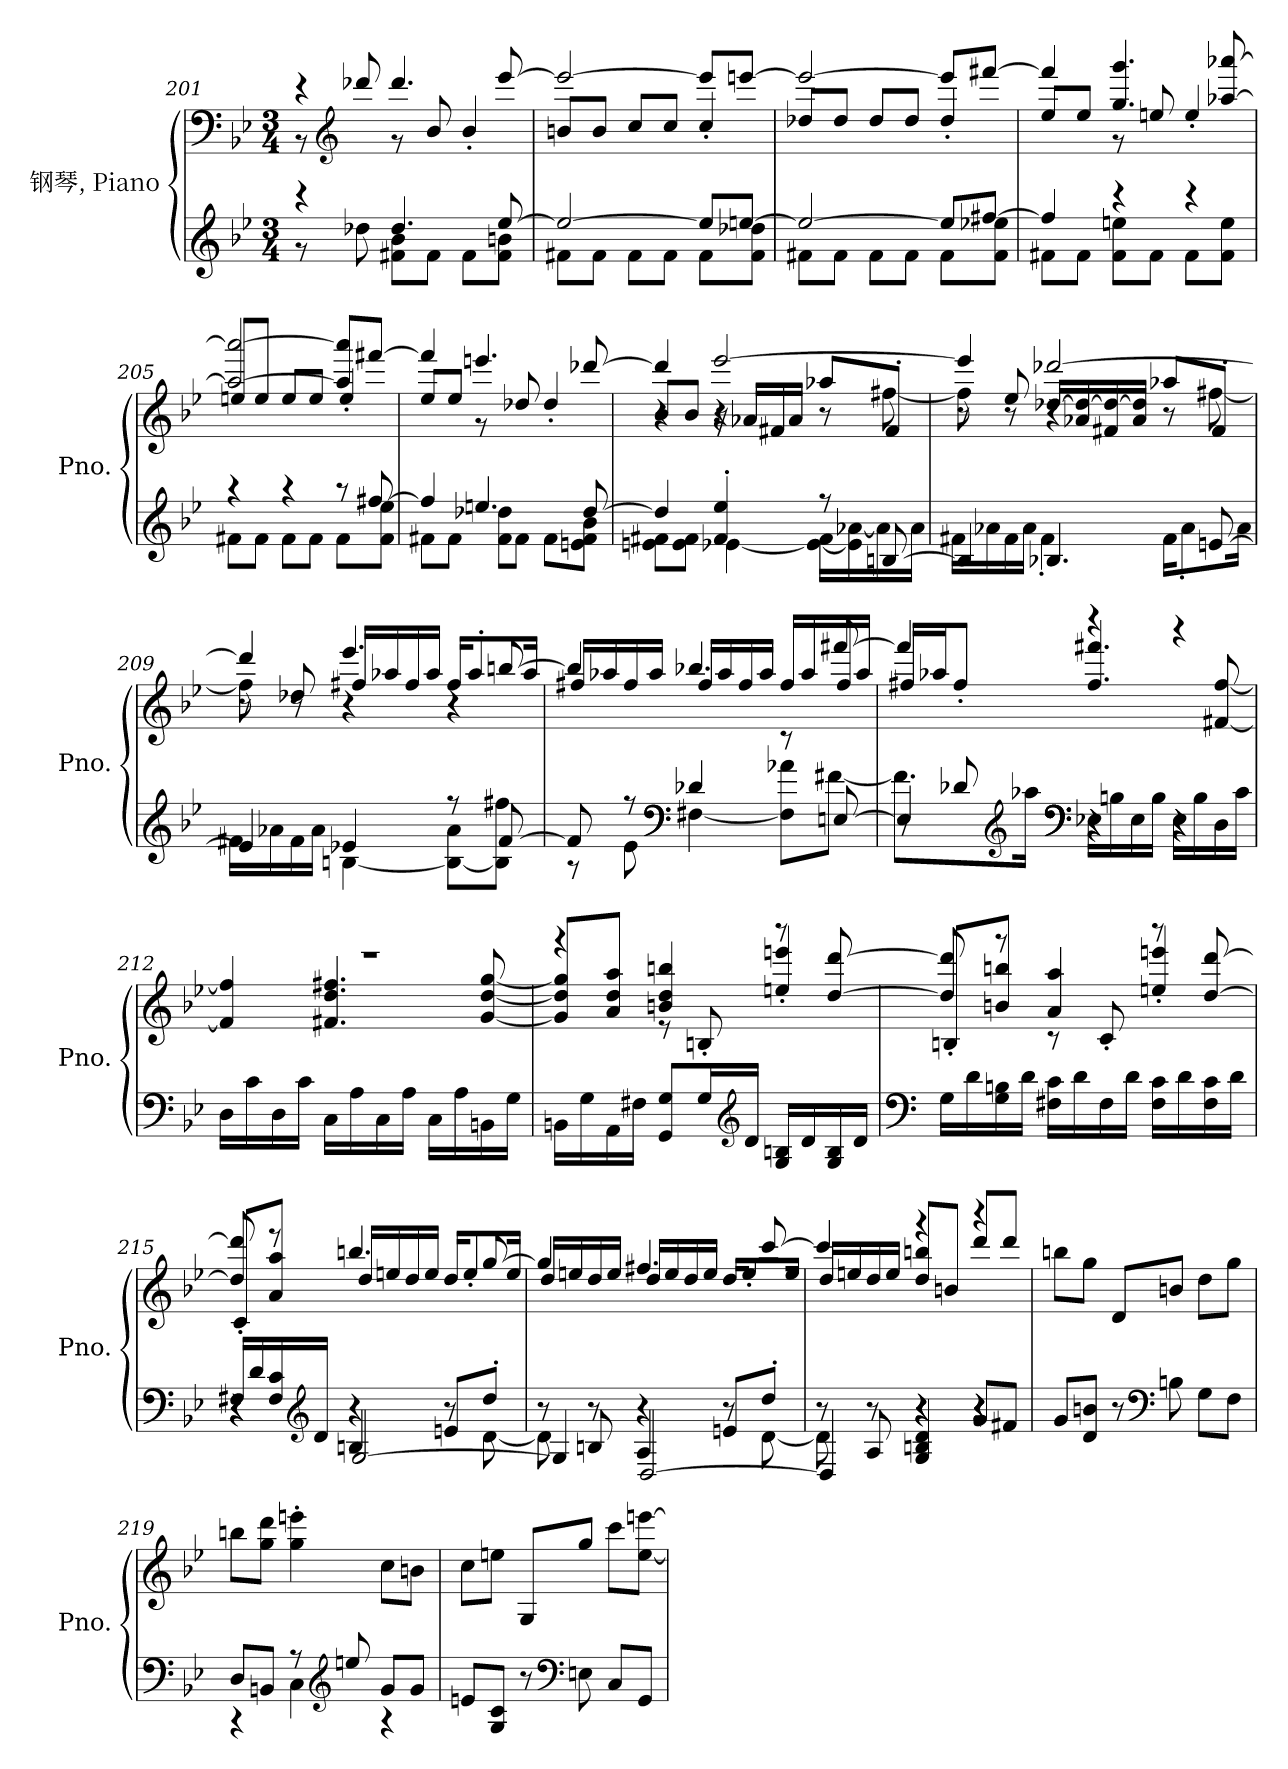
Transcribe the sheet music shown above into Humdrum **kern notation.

**kern	**kern
*part1	*part1
*staff2	*staff1
*I"钢琴, Piano	*
*I'Pno.	*
*clefG2	*clefF4
*k[b-e-]	*k[b-e-]
*M3/4	*M3/4
=201	=201
*^	*^
4r	8r	4r	8r
*	*	*clefG2	*
.	8dd-X\	.	8ddd-X/
4.dd-/	8f#X\ 8b-\L	4.ddd-/	8r
.	8f#\J	.	8b-/
.	8f#\L	.	4b-'/
[8ee-/	8f#\ 8bn\J	[8eee-/	.
=202	=202	=202	=202
2ee-/_	8f#X\L	2eee-/_	8bn/L
.	8f#\J	.	8b/J
.	8f#\L	.	8cc/L
.	8f#\J	.	8cc/J
8ee-/L]	8f#\L	8eee-/L]	4cc'/
[8een/J	8f#\ 8dd-X\J	[8eeen/J	.
=203	=203	=203	=203
2ee/_	8f#X\L	2eee/_	8dd-X/L
.	8f#\J	.	8dd-/J
.	8f#\L	.	8dd-/L
.	8f#\J	.	8dd-/J
8ee/L]	8f#\L	8eee/L]	4dd-'/
[8ff#X/J	8f#\ 8ee-X\J	[8fff#X/J	.
!!LO:LB:g=z	!!
=204	=204	=204	=204
4ff#/]	8f#X\L	4fff#/]	8ee-/L
.	8f#\J	.	8ee-/J
4r	8f#\ 8een\L	4.gg/ 4.ggg/	8r
.	8f#\J	.	8een/
4r	8f#\L	.	4ee'/
.	8f#\ 8ee\J	[8aa-X/ [8aaa-X/	.
=205	=205	=205	=205
4r	8f#X\L	2aa-/_ 2aaa-/_	8een/L
.	8f#\J	.	8ee/J
4r	8f#\L	.	8ee/L
.	8f#\J	.	8ee/J
8r	8f#\L	8aa-/] 8aaa-/]L	4ee'/
[8ff#X/	8f#\ 8ee-\J	[8fff#X/J	.
=206	=206	=206	=206
4ff#/]	8f#X\L	4fff#/]	8ee-/L
.	8f#\J	.	8ee-/J
4.een/	8f#\ 8dd-X\L	4.eeen/	8r
.	8f#\J	.	8dd-X/
.	8f#\L	.	4dd-'/
[8dd-/	8en\ 8f#\ 8b-\J	[8ddd-X/	.
!!LO:LB:g=z
=207	=207	=207	=207
*	*	*	*^
4dd-/]	8en\ 8f#X\L	4ddd-/]	4r	8b-/L
.	8e\ 8f#\J	.	.	8b-/J
4f#/' 4ee-/'	[4e-X\	[2eee-/	4r	16r
.	.	.	.	16a-X/LL
.	.	.	.	16f#X/
.	.	.	.	16a-/JJ
8r	16e-\_ 16f#\LL	.	8r	8aa-X/L
.	16e-\] [16a-X\	.	.	.
[8Bn/	16a-\]	.	[8ff#X\	8f#'/J
.	16a-\JJ	.	.	.
=208	=208	=208	=208	=208
4B/]	16f#X\LL	4eee-/]	8ff#\]	8r
.	16a-X\	.	.	.
.	16f#\	.	8r	8ee-/
.	16a-\JJ	.	.	.
4.B-X/	4f#'\	[2ddd-X/	4r	[16dd-X/LL
.	.	.	.	16a-X/ 16dd-/_
.	.	.	.	16f#X/ 16dd-/_
.	.	.	.	16a-/ 16dd-/]JJ
.	16f#\KL	.	8r	8aa-X/L
.	8a-'\	.	.	.
[8en/	.	.	[8ff#X\	8f#'/J
.	16a-\Jk	.	.	.
!!LO:LB:g=z	!!	!!
=209	=209	=209	=209	=209
4e/]	16f#X\LL	4ddd-/]	8ff#\]	8r
.	16a-X\	.	.	.
.	16f#\	.	8r	8dd-X/
.	16a-\JJ	.	.	.
4e-X/	[4Bn\	4.eee-/	4r	16ff#X/LL
.	.	.	.	16aa-X/
.	.	.	.	16ff#/
.	.	.	.	16aa-/JJ
8r	8B\_ 8a-\L	.	4r	16ff#/KL
.	.	.	.	8aa-'/
[8f#/	8B\] 8ff#X\J	[8bbn/	.	.
.	.	.	.	16aa-/Jk
*	*	*	*v	*v
=210	=210	=210	=210
8f#/]	8r	4bb/]	16ff#X/LL
.	.	.	16aa-X/
8r	8e-\	.	16ff#/
.	.	.	16aa-/JJ
*clefF4	*	*	*
4d-X/	[4F#X\	4.bb-X/	16ff#/LL
.	.	.	16aa-/
.	.	.	16ff#/
.	.	.	16aa-/JJ
8r	8F#\] 8a-X\L	.	16ff#/LL
.	.	.	16aa-/
[8En/	[8f#X\J	[8fff#X/	16ff#/
.	.	.	16aa-/JJ
!!LO:LB:g=z	!!
=211	=211	=211	=211
*	*^	*	*
4E/]	8.f#\L]	8r	4fff#/]	16ff#X/LL
.	.	.	.	16aa-X/J
.	.	8d-X/	.	8ff#'/J
*clefG2	*	*	*	*
.	16aa-X\Jk	.	.	.
*clefF4	*	*	*	*
4r	16E-X\LL	4r	4r	4.ff#/ 4.fff#X/
.	16Bn\	.	.	.
.	16E-\	.	.	.
.	16B\JJ	.	.	.
4r	16E-\LL	4r	4r	.
.	16B\	.	.	.
.	16D\	.	.	[8f#X/ [8ff#/
.	16c\JJ	.	.	.
*v	*v	*v	*	*
=212	=212	=212
16D\LL	2.r	4f#/] 4ff#/]
16c\	.	.
16D\	.	.
16c\JJ	.	.
16C\LL	.	4.f#X/ 4.dd/ 4.ff#X/
16A\	.	.
16C\	.	.
16A\JJ	.	.
16C\LL	.	.
16A\	.	.
16BBn\	.	[8g/ [8dd/ [8gg/
16G\JJ	.	.
!!LO:PB:g=z	!!
=213	=213	=213
16BBn\LL	4r	8g/] 8dd/] 8gg/]L
16G\	.	.
16AA\	.	8a/ 8dd/ 8aa/J
16F#X\JJ	.	.
8GG/ 8G/L	4bn/ 4dd/ 4bbn/	8r
16G/L	.	8Bn'/
*clefG2	*	*
16d/JJ	.	.
16G/ 16Bn/LL	8r	4een/' 4eeen/'
16d/	.	.
16G/ 16B/	[8dd/ [8ddd/	.
16d/JJ	.	.
=214	=214	=214
*clefF4	*	*
16G\LL	8dd/] 8ddd/]	8Bn'/L
16d\	.	.
16G\ 16Bn\	8r	8bn/ 8bbn/J
16d\JJ	.	.
16F#X\ 16c\LL	4a/ 4aa/	8r
16d\	.	.
16F#\	.	8c'/
16d\JJ	.	.
16F#\ 16c\LL	8r	4een/' 4eeen/'
16d\	.	.
16F#\ 16c\	[8dd/ [8ddd/	.
16d\JJ	.	.
!!LO:LB:g=z	!!
=215	=215	=215
*^	*	*
*	*^	*	*
16F#X/LL	4r	4r	8dd/] 8ddd/]	8c'/L
16d/	.	.	.	.
16F#/ 16c/	.	.	8r	8a/ 8aa/J
*clefG2	*	*	*	*
16d/JJ	.	.	.	.
4Bn/	4r	[2G/	4.bbn/	16dd/LL
.	.	.	.	16een/
.	.	.	.	16dd/
.	.	.	.	16ee/JJ
8en/L	8r	.	.	16dd/KL
.	.	.	.	8ee'/
8dd'/J	[8d\	.	[8gg/	.
.	.	.	.	16ee/Jk
=216	=216	=216	=216	=216
8r	8d\]	4G/]	4gg/]	16dd/LL
.	.	.	.	16een/
8Bn/	8r	.	.	16dd/
.	.	.	.	16ee/JJ
4A/	4r	[2D/	4.ff#X/	16dd/LL
.	.	.	.	16ee/
.	.	.	.	16dd/
.	.	.	.	16ee/JJ
8en/L	8r	.	.	16dd/KL
.	.	.	.	8ee'/
8dd'/J	[8d\	.	[8ccc/	.
.	.	.	.	16ee/Jk
=217	=217	=217	=217	=217
8r	8d\]	4D/]	4ccc/]	16dd/LL
.	.	.	.	16een/
8A/	8r	.	.	16dd/
.	.	.	.	16ee/JJ
4G/ 4Bn/ 4d/	4r	4r	4r	8dd/ 8bbn/L
.	.	.	.	8bn/J
*	*	*	*MM146	*
8g/L	4r	4r	4r	8ddd/L
8f#X/J	.	.	.	8ddd/J
*v	*v	*v	*	*
*	*v	*v
!!LO:LB:g=z
=218	=218
*	*MM147
8g/L	8bbn\L
8d/ 8bn/J	8gg\J
8r	8d/L
*clefF4	*
8Bn\	8bn/J
8G\L	8dd\L
8F\J	8gg\J
=219	=219
*^	*
8D/L	4r	8bbn\L
8BBn/J	.	8gg\ 8ddd\J
8r	4C\	4gg\' 4eeen\'
*clefG2	*	*
8een/	.	.
8g/L	4r	8cc\L
8g/J	.	8bn\J
*v	*v	*
=220	=220
8en/L	8cc\L
8G/ 8c/J	8een\J
8r	8G/L
*clefF4	*
8En\	8gg/J
8C/L	8ccc\L
8GG/J	[8ee\ [8eeen\J
=	=
*-	*-
